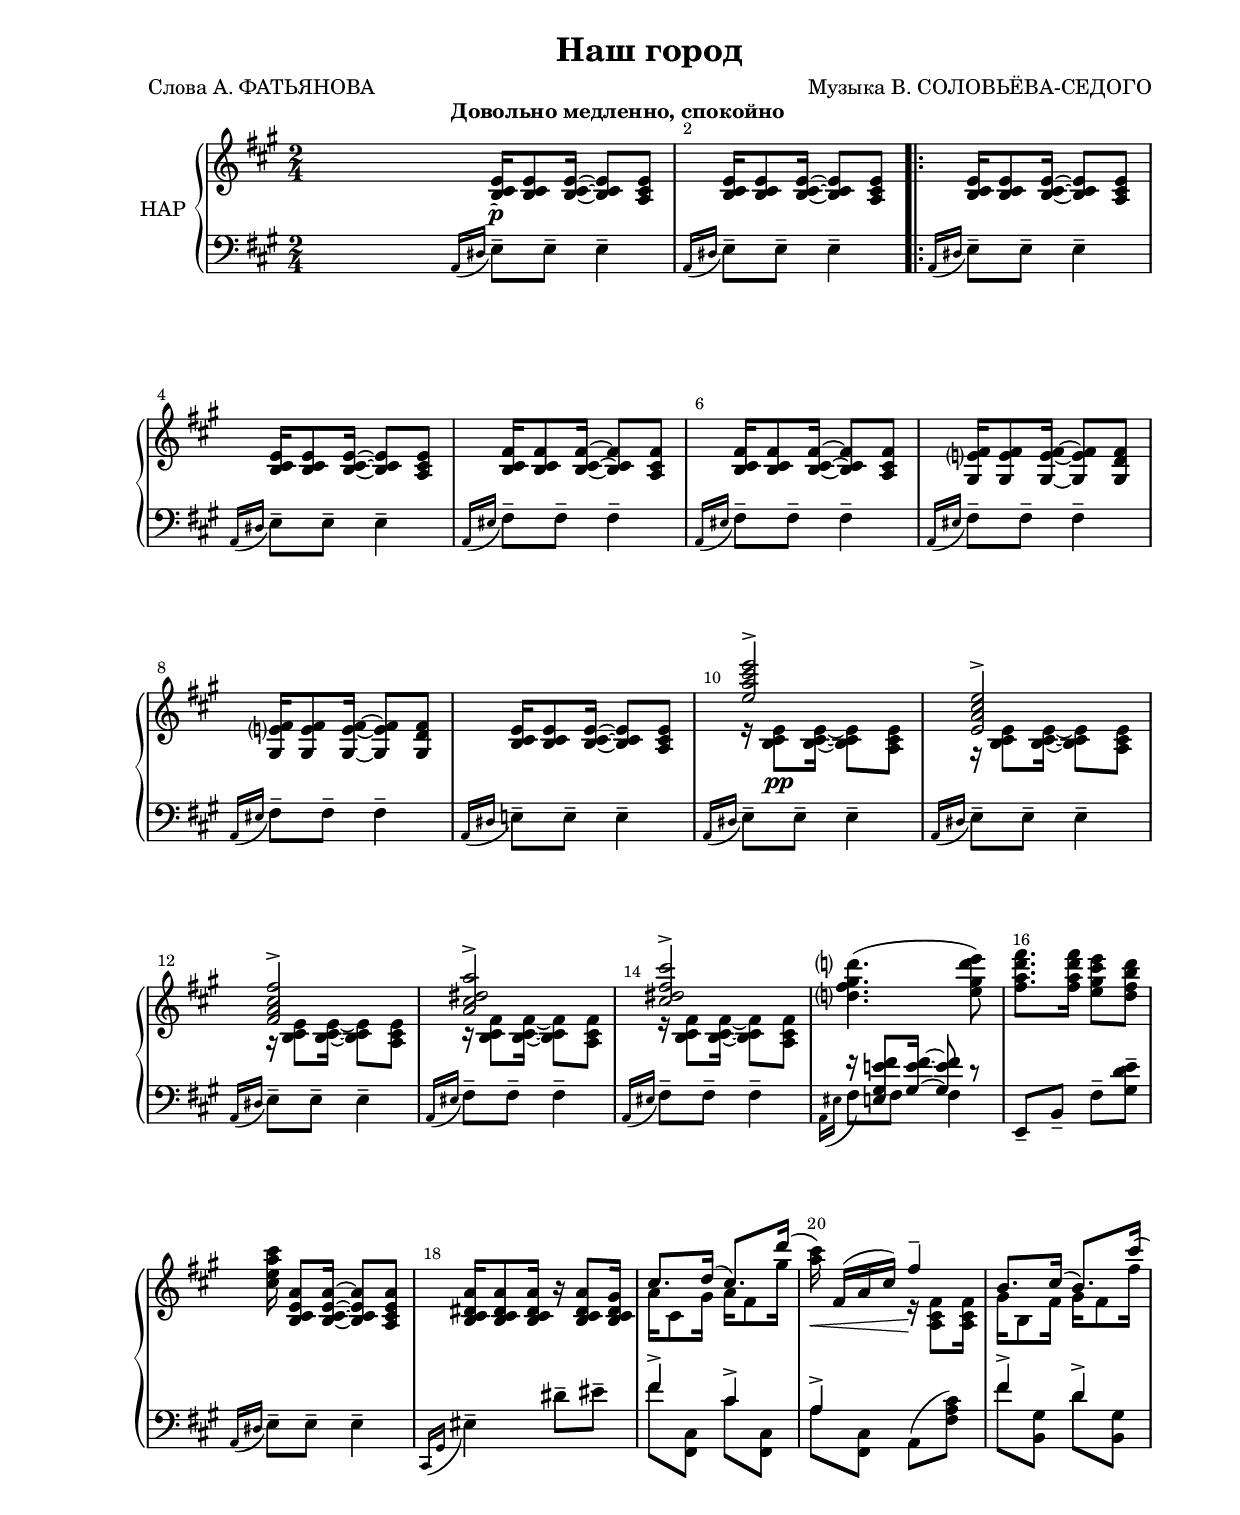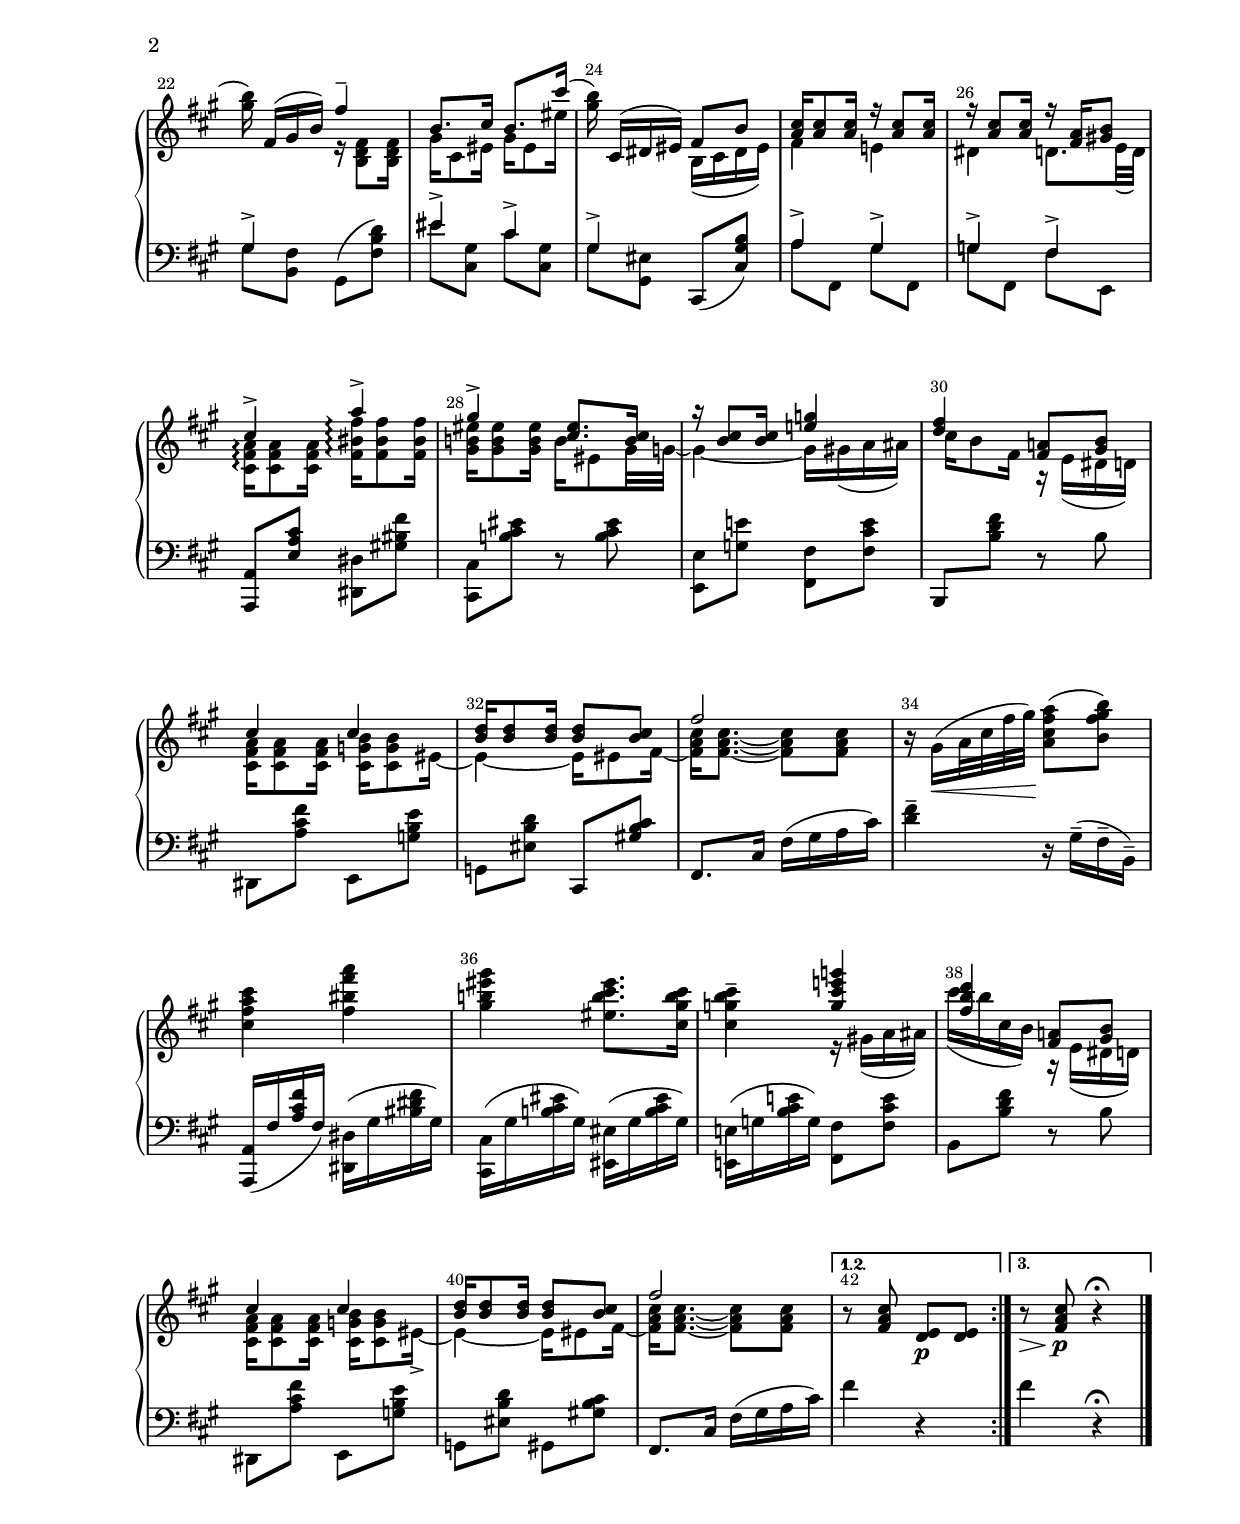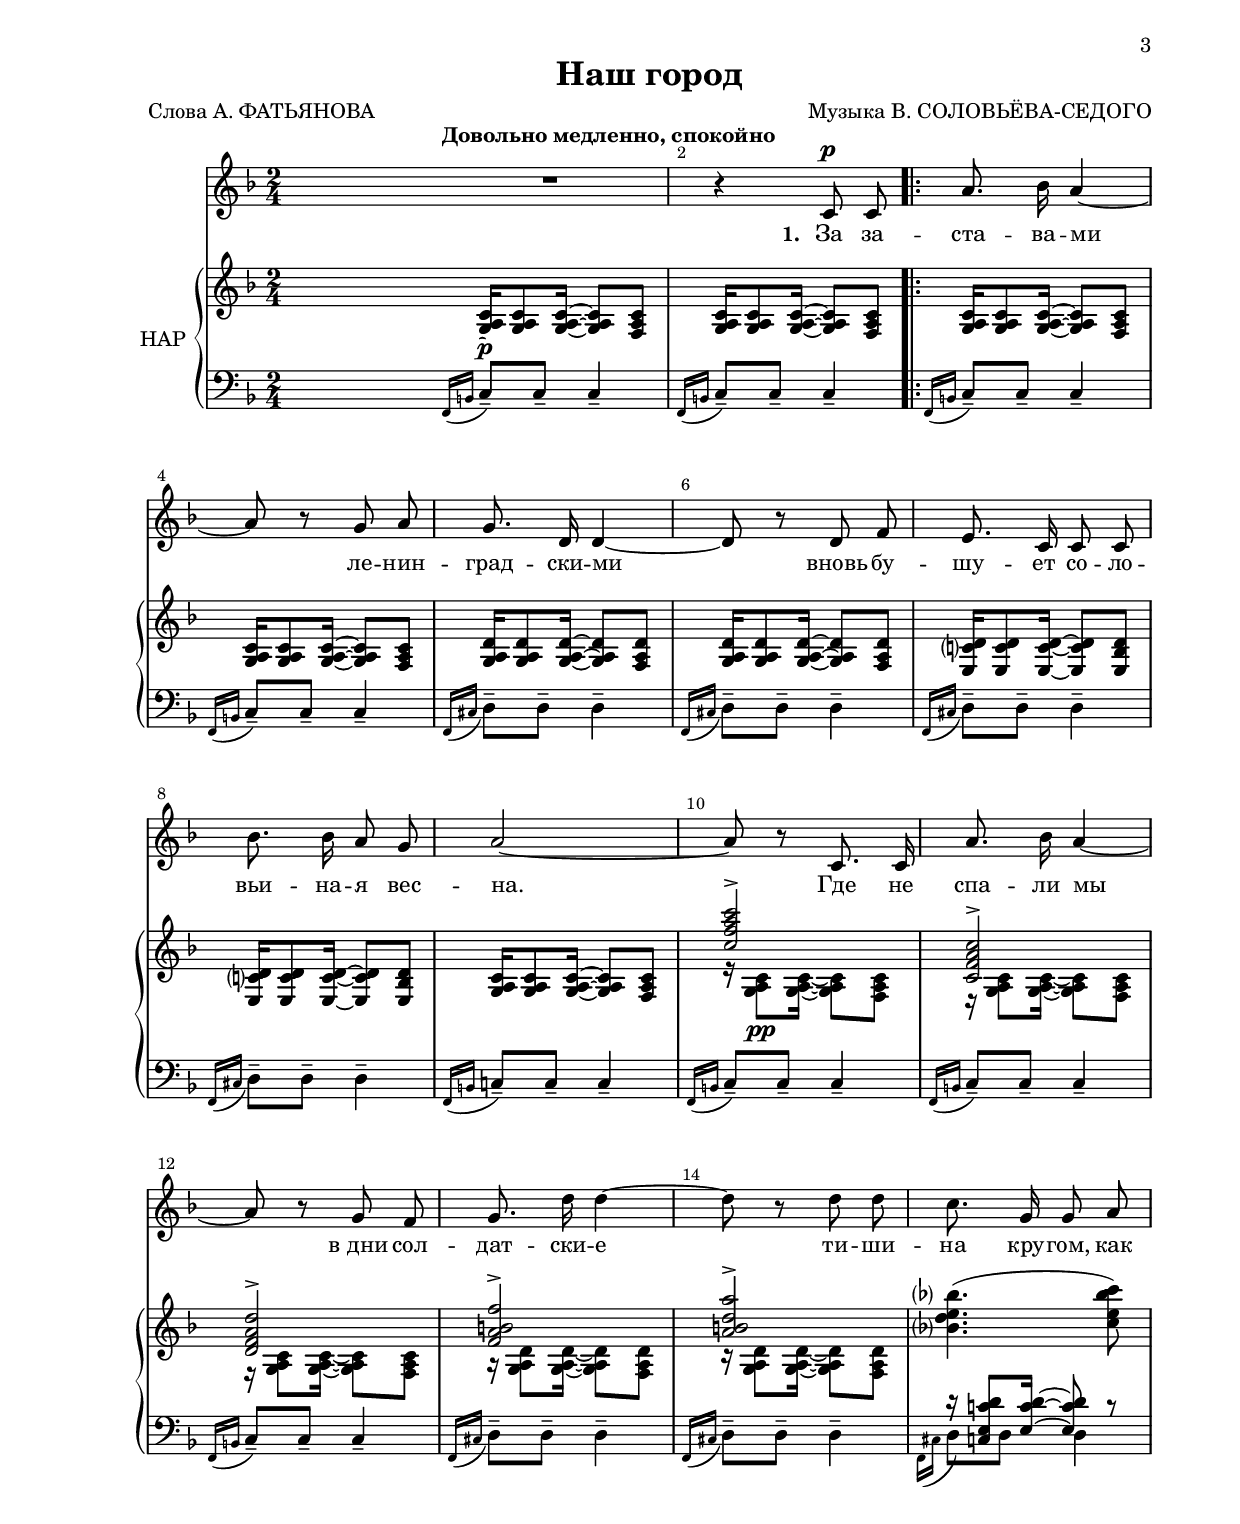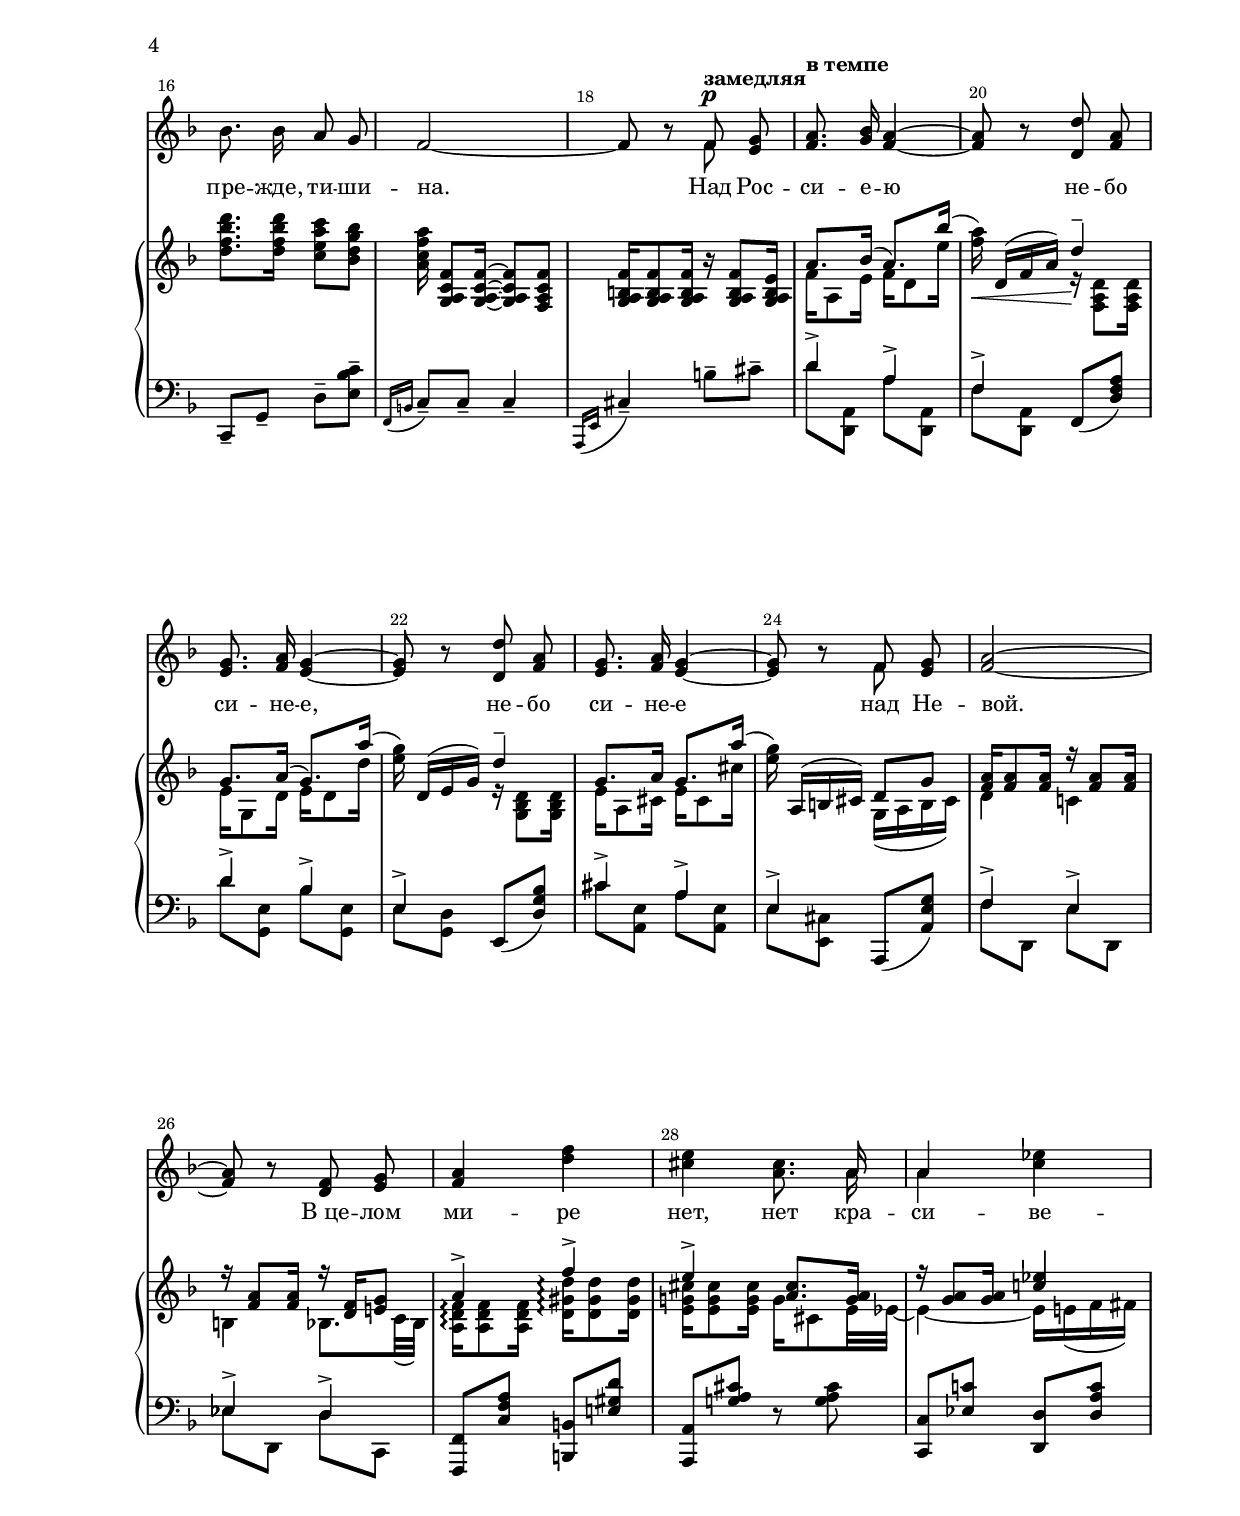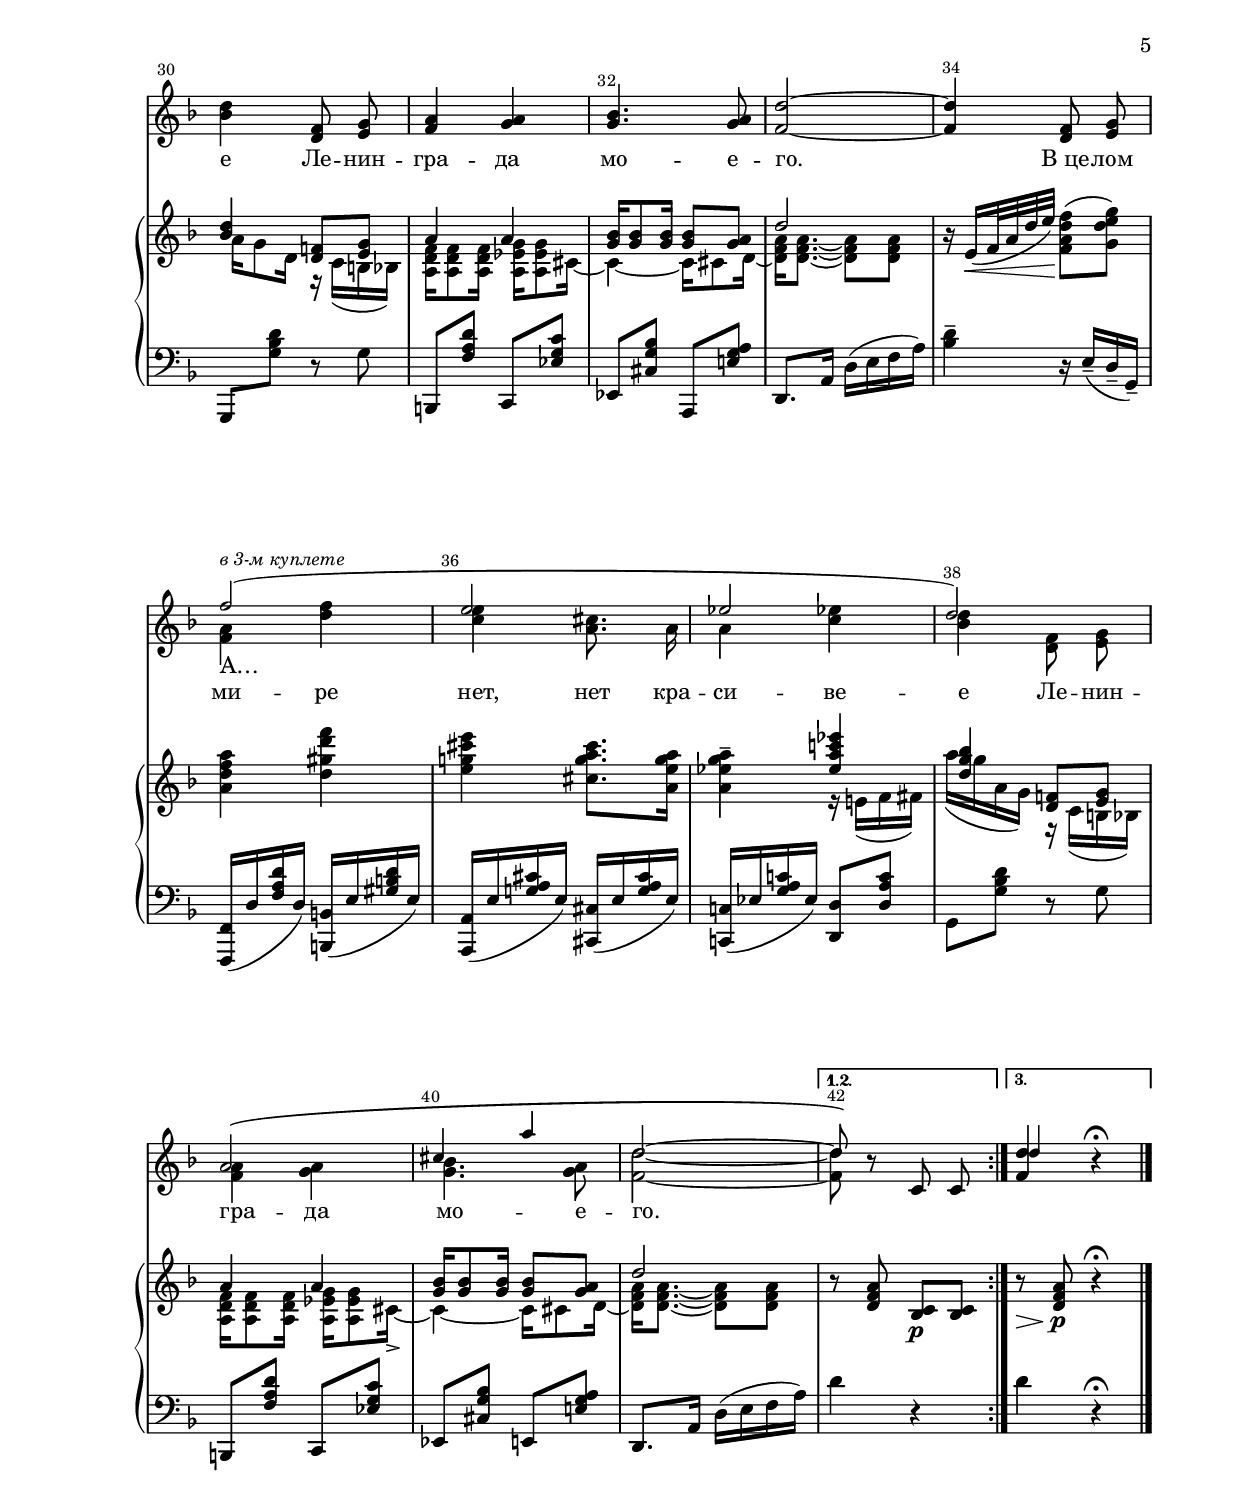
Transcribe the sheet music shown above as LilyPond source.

\version "2.24.2"

%#(ly:set-option 'point-and-click #f)
#(ly:set-option 'midi-extension "mid")
#(set-default-paper-size "a4")
#(set-global-staff-size 18)

\header {
  title = "Наш город"
  %subtitle = "(К …)"
  composer = "Музыка В. СОЛОВЬËВА-СЕДОГО"
  %arranger = "arranger"
  poet = "Слова А. ФАТЬЯНОВА"
  % Удалить строку версии LilyPond 
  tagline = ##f
}

\paper {
  top-margin = 15
  left-margin = 25
  right-margin = 15
  bottom-margin = 35
  indent = 10
  %ragged-bottom = ##t
  ragged-last-bottom = ##f
}

%make visible number of every 2-nd bar
secondbar = {
  \override Score.BarNumber.break-visibility = #end-of-line-invisible
  \override Score.BarNumber.X-offset = #1
  \override Score.BarNumber.self-alignment-X = #LEFT
  \set Score.barNumberVisibility = #(every-nth-bar-number-visible 2)
}

global = {
  \key e \minor
  \time 2/4
 % \numericTimeSignature
 \secondbar
 
   \partial 32 s32 \bar ""
}

abr = { \break }
pbr = { \pageBreak }
abr = {}
%pbr = {}




sopvoice = \relative c' {
  \global
  \autoBeamOff
  \accidentalStyle voice
  \dynamicUp
  \oneVoice
   R2
   r4 d8\p d |
   \repeat volta 3 {
     \grace s8 b'8. c16 b4~ |
     8 r a8 b |
     a8. e16 e4~ |
     8 r e8 g |
     fis8. d16 8 8 |
     
     c'8. 16 b8 a |
     b2~ |
     8 r d,8. d16 |
     b'8. c16 b4~ |
     
     8 r a8 g |
     a8. e'16 4~ |
     8 r e8 8 |
     d8. a16 a8 b8 |
     
     c8. c16 b8 a |
     g2~ | 
     8 r \tempo "замедляя" << \voiceOne g\p \new Voice { \voiceTwo g } >> \oneVoice <fis a>8 
     \tempo "в темпе" <g b>8. <a c>16 <g b>4~ |
     
     8 r <e e'>8 <g b> |
     <fis a>8. <g b>16 <fis a>4~ |
     8 r <e e'> <g b> |
     <fis a>8. <g b>16 <fis a>4~ |
     
     8 r << \voiceOne g \new Voice { \voiceTwo g } >> \oneVoice <fis a> |
     <g b>2~ |
     8 r <e g> <fis a> |
     <g b>4 <e' g> |
     
     <dis fis>4 <b dis>8. << { \voiceOne b16 b4 } \new Voice { \voiceTwo b16 b4 } >> \oneVoice
     <d f>4 |
     <c e> <e, g>8 <fis a> |
     <g b>4 <a b> |
     
     <a c>4. <a b>8 |
     <g e'>2~ |
     4 <e g>8 <fis a> |
     
     \voiceTwo <g b>4  <e' g> |
     <d fis> <b dis>8. b16 |
     b4 <d f>4 |
     <c e> <g e>8 <fis a> |
     <g b>4 <a b> |
     
     <a c>4. <a b>8 |
     <g e'>2~
     }
     \alternative {
       {
         8 \oneVoice r d d 
       }
       {
         <g e'>4 r4\fermata
       }
     }
  
 
}

sopvoicea = \relative c''' {
  \global
  \autoBeamOff
  \accidentalStyle voice
  \voiceThree
  s2*2
  \repeat volta 3 {
    
    \grace s8 s2*32
    \small g2(^\markup\italic"в 3-м куплете" |
    fis |
    f |
    e )
    b \( |
    dis4 b' |
    e,2~ 
  }
  \alternative {
    {
      \shiftOnnn e8\) s s4
    }
    {
      e4 s
    }
  }

 
}

scorea = \lyricmode {
  А…
}

scoreVoiceL = \lyricmode {
  \set stanza = "1. "
 За за -- ста -- ва -- ми
  ле -- нин -- град -- ски -- ми вновь бу -- шу -- ет со -- ло --
  вьи -- на -- я вес -- на. Где не спа -- ли мы
  
  в_дни сол -- дат -- ски -- е ти -- ши -- на кру -- гом, как
  пре -- жде, ти -- ши -- на. Над Рос -- си -- е -- ю
  не -- бо си -- не -- е, не -- бо си -- не -- е
  
  над Не -- вой. В_це -- лом ми -- ре 
  нет, нет кра -- си -- ве -- е Ле -- нин -- гра -- да
  мо -- е -- го. В_це -- лом ми -- ре
  
  нет, нет кра -- си -- ве -- е Ле -- нин -- гра -- да мо -- е -- го.
  
}

scoreVoiceLL = \lyricmode {
  \set stanza = "2. "
 А -- ист на кры -- ше гне -- здо с_а -- и -- стён -- ком
 ночь -- ю и днём бе -- ре -- жёт.
 Ну, а в_том до -- ме под кры -- шей дев -- чон -- ка
 сча -- стья так ждёт.
 Лю -- ди в_Нью -- Йо -- рке, в_Бер -- ли -- не, в_Па -- ри -- же,
 верь -- те друг дру -- гу и мне
 а -- ист на кры -- ше _ сча -- стье под кры -- шей
 и на зем -- ле.
  
}

 scoreVoicePart = <<
   
   \new Staff = "sopstaff" \with {
 %       instrumentName = "Сопрано"
  %      shortInstrumentName = "С"
        midiInstrument = "voice oohs"
        %        \consists Merge_rests_engraver
        %        \RemoveEmptyStaves
      } <<
        \new Voice = "sopranoi" {  \sopvoicea }
        \new Voice = "soprano" {  \sopvoice }
      >> 
      \new Lyrics \lyricsto "sopranoi" { \scorea }
      \new Lyrics \lyricsto "soprano" { \scoreVoiceL }
 %     \new Lyrics \lyricsto "soprano" { \scoreVoiceLL }
 >>
      
 

U = { \change Staff = right }
D = { \change Staff = left }

scoreInstrRight = \relative c' {
  \global
  \oneVoice
  \tempo "Довольно медленно, спокойно" 
   \acciaccatura s8 <a b d>16\p q8 q16~8 <g b d> |
   <a b d>16 q8 q16~8 <g b d> |
   \repeat volta 3 {
     \grace s8 <a b d>16 q8 q16~8 <g b d> | 
     
     <a b d>16 q8 q16~8 <g b d> |
     <a b e>16 q8 q16~8 <g b e> |
     <a b e>16 q8 q16~8 <g b e> |
     <fis d'? e>16 8 16~8 <fis c' e> | 
     
     <fis d'? e>16 8 16~8 <fis c' e>
     <a b d>16 q8 q16~8 <g b d>
     << <d'' g b d>2-> \\ {r16 <a, b d>8\pp 16~8 <g b d>8 } >>
     << <d' g b d>2-> \\ {r16 <a b d>8 16~8 <g b d>8 } >> 
     
     << <e' g b e>2-> \\ {r16 <a, b d>8 16~8 <g b d>8 } >>
     << <g' b cis g'>2-> \\ {r16 <a, b e>8 16~8 <g b e>8 } >>
     << <b' cis e b'>2-> \\ {r16 <a, b e>8 16~8 <g b e>8 } >>
     <c'? e fis c'?>4.( <d fis c' d>8) | \abr
     
     <e g c e>8. 16 <d fis b d>8 <c e a c> |
     <b d g b>16 <a, b d g>8[ 16~]8[ <g b d g>8] |
     <a b cis g'>16 8 16 r16 q8 <a b cis fis>16 |
     << { b'8. c16( b8.) c'16( | \once \stemDown <g b>16) e,16([ g b)] e4-- } \\ { g,16 b,8 fis'16 g e8 fis'16 \abr | s4\< r16\! <e, b g>8 q16 } >>
     << { a8. b16( a8.) b'16( | \once \stemDown <fis a>16) e,16([ fis a)] e'4-- } \\ { fis,16 a,8 e'16 fis e8 e'16 | s4 r16 <e, c a>8 q16 } >>
     << { a8. b16 a8. b'16( \abr | \once \stemDown <fis a>16) b,,16([ cis dis)] e8 a } \\ { fis16 b,8 dis16 fis dis8 dis'16 | s4 a,16( b cis dis) } >>
     
     << { <b' g>16 8 16 r q8 16 } \\ { e,4 d } >>
     << { r16 <g b>8 16 r <e g>16 <fis a>8 } \\ { cis4 c8. d32( c) } >>
     << { b'4-> g'-> } \\ { <g, e b>16\arpeggio 8 16 <e ais e'>16\arpeggio 8 16 } >> \abr
     
     << { fis'4-> <dis b>8. <b a>16 } \\ { <fis a dis>16 8 16 a16 dis,8 fis32 f~ } >>
     << { r16 <b a>8 q16 <d f>4 } \\ { f,4~ f16 fis( g gis) } >>
     << { <c e>4 <e, g>8 <fis a>8 } \\ { b16 a8 e16 r d( cis c) } >>
     << { b'4 b } \\ { <g e b>16 8 16 <a f b,>16 8 dis,16~ } >> \abr
     
     << { <a' c>16 8 16 8 <a b>8 } \\ { dis,4~ 16 dis8 e16~ } >>
     << e'2 \\ { <e, g b>16 8.~8 8 } >>
     r16 fis(\< g32 b e fis)\! <g e b g>8( <a fis e a,>) |
     <b g e b>4 <e, ais e' g> | \abr
     
     <fis a! dis fis>4 <dis a' b dis>8. <b fis' a b>16 |
     <b f' a b>4-- << <f' b d f>4 \\ { r16 fis,!( g gis) } >>
     << { < e' a c>4 <e, g>8 <fis a> } \\ {b'16( a b, a ) r d,( cis c)} >>
     << { b'4 b } \\ {<g e b>16 8 16 <a f b,>16 8 dis,16->~} >> \abr
     
     << { <a' c>16 8 16 8 <a b>8 } \\ {dis,4~16 8 e16~} >>
     << e'2 \\ {<e, g b>16 8.~8 8} >>
     }
     \alternative {
       {
         r8 <e g b> <c d>\p q
       }
       {
         r8\> <e g b>\p r4\fermata
       }
     }
     \bar "|."
}

scoreInstrLeft = \relative c {
  \global
  \oneVoice
  \dynamicUp
    \acciaccatura {g16 cis } d8-- 8-- 4-- |
   \acciaccatura {g,16 cis } d8-- 8-- 4-- |
  
 \repeat volta 3
 {
   \acciaccatura {g,16 cis } d8-- 8-- 4-- | \abr
   
   \acciaccatura {g,16 cis } d8-- 8-- 4-- |
   \acciaccatura {g,16 dis' } e8-- 8-- 4-- |
   \acciaccatura {g,16 dis' } e8-- 8-- 4-- |
   \acciaccatura {g,16 dis' } e8-- 8-- 4-- | \abr
   
   \acciaccatura {g,16 dis' } e8-- 8-- 4-- |
   \acciaccatura {g,16 cis } d8-- 8-- 4-- |
   \acciaccatura {g,16 cis } d8-- 8-- 4-- |
   \acciaccatura {g,16 cis } d8-- 8-- 4-- | \abr
   
   \acciaccatura {g,16 cis } d8-- 8-- 4-- |
   \acciaccatura {g,16 dis' } e8-- 8-- 4-- |
   \acciaccatura {g,16 dis' } e8-- 8-- 4-- |
   << { r16 <d fis d' e>8 <fis d' e>16~8 r8 } \\ {\acciaccatura {g,16 dis' } e8 8 4 |} >> | \abr
   
   d,8-- a'-- e'-- <fis c' d>-- |
   \acciaccatura {g,16 cis } d8-- 8-- 4-- |
   \acciaccatura {b,16 fis' } dis'4-- cis'8-- dis-- |
   << { e4-> b4-> } \\ { e8 <b, e,> b' <b, e,> } >> \abr
   
   << g'4-> \\ { g8 <b, e,> } >> g8( <e' g b>) |
   << { e'4-> c4-> } \\ { e8 <fis, a,> c' <fis, a,> } >> |
   << fis4-> \\ { fis8 <e a,> } >> fis,8( <e' a c>) |
   << { dis'4-> b4-> } \\ { dis8 <fis, b,> b <fis b,> } >> | \abr
   
   << fis4-> \\ { fis8 <dis fis,> } >> b,8( <b' fis' a>) |
    << g'4-> \\ {g8 e,} >> << fis'4-> \\ { fis8 e, } >> |
    << f'4-> \\ {f8 e,} >> << e'4-> \\ { e8 d, } >> |
    < g, g'>8 <d'' g b > <cis, cis'> <fis' ais e'> | \abr
    
    <b,, b'> <a'' b dis> r q |
    <d,, d'> <f' d'> <e, e'> <e' b' d> |
    a,, <a'' c e> r8 a |
    cis,, <g'' b e> d, <f' a d> | \abr
    
    f, <dis' a' c> b, <fis'' a b>
    e,8. b'16 e( fis g b) |
    <c e>4-- r16 fis,--( e-- a,--) |
    <g g,>( e' <g b e> e) <cis cis,>( fis <ais cis e> fis) | \abr
    
    <b, b,>( fis' <a b dis> fis) <dis dis,>( fis <a b dis> fis)
    <d d,>( f <a b d> f) <e e,>8 <e b' d> |
    a, <a' c e> r a |
    cis,, <g'' b e> d, <f' a d> | \abr
    
    f, <dis' a' c> fis, <fis' a b> |
    e,8.b'16 e( fis g b)
    
 } \alternative {
   {
     e4 r 

   }
   {
 e4 r\fermata
   }
 }
}




scoreInstrPart =   \new PianoStaff \with {
    instrumentName = "НАР"
    midiInstrument = "acoustic grand"
  } <<
    \new Staff = "right"  {  \clef treble \scoreInstrRight }
    \new Staff = "left"  { \clef bass \scoreInstrLeft }
  >>
  
  
  
\include "articulate.ly"

\bookpart {
  \score {
    \transpose e fis
    <<
      \scoreInstrPart
    >>
    \layout { 
      \context {
        \Score
      }
      \context {
        \Staff
        \RemoveAllEmptyStaves
        \consists Merge_rests_engraver
        \accidentalStyle piano
      }
    }
  }
}

\bookpart {
  \score {
    \transpose e d
    <<
      \new ChoirStaff <<
        \scoreVoicePart
      >>
      \scoreInstrPart
    >>
    \layout { 
      \context {
        \Score
      }
      \context {
        \Staff
        \RemoveAllEmptyStaves
        \consists Merge_rests_engraver
        \accidentalStyle piano
      }
    }
    \midi {
      \tempo 4=60
    %Metronome_mark_engraver
    }
  }
}

%\include "articulate.ly"

